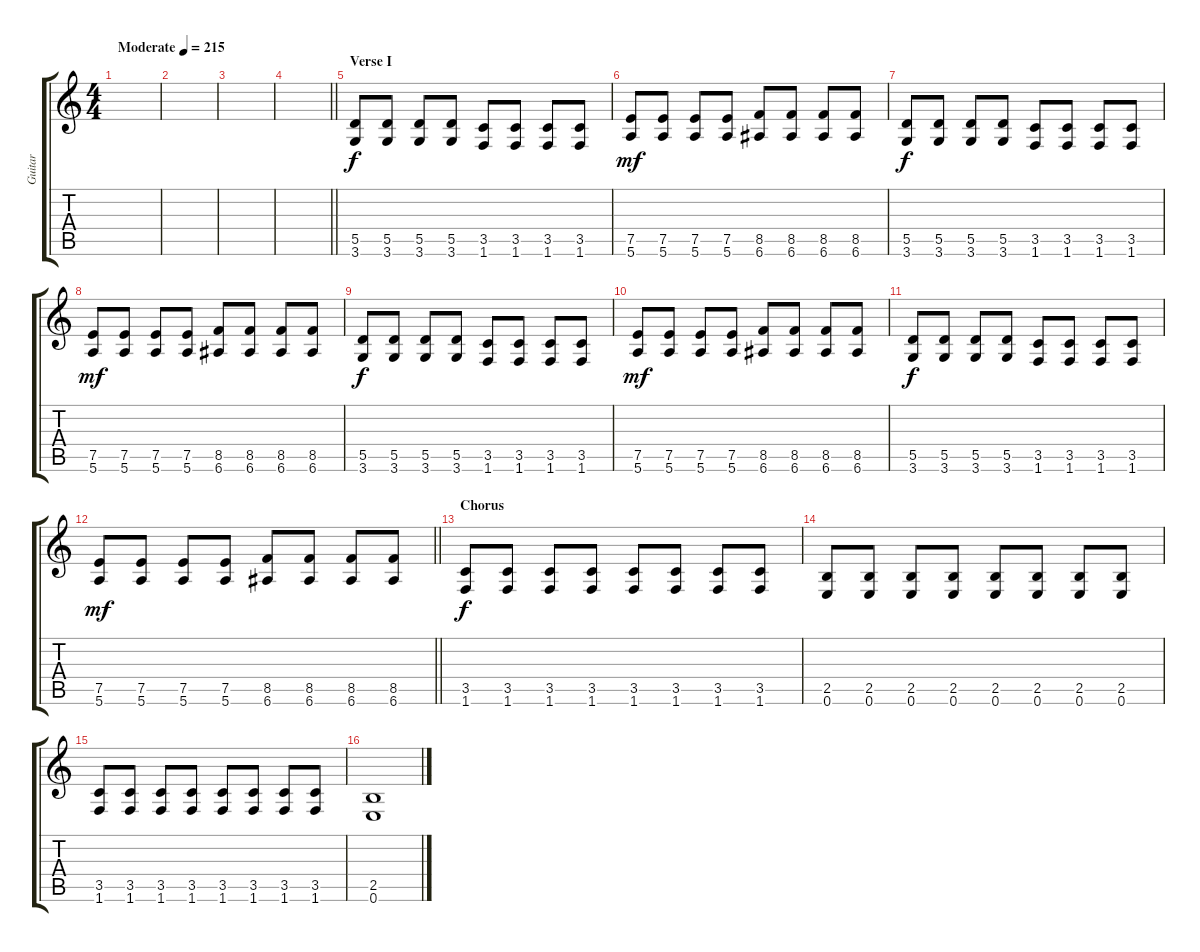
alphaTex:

\track ("Guitar" "Guitar") {instrument distortionguitar}
\staff {score tabs}
\tuning (E4 B3 G3 D3 A2 E2) {hide}
\ts (4 4)
\tempo (215 "Moderate")
\clef g2
\ks c
|
|
|
\barLineRight lightlight
|
\section ("" "Verse I")
(5.5 3.6).8 (5.5 3.6).8 (5.5 3.6).8 (5.5 3.6).8 (3.5 1.6).8 (3.5 1.6).8 (3.5 1.6).8 (3.5 1.6).8 |
(7.5 5.6).8{dy mf} (7.5 5.6).8 (7.5 5.6).8 (7.5 5.6).8 (8.5 6.6).8 (8.5 6.6).8 (8.5 6.6).8 (8.5 6.6).8 |
(5.5 3.6).8{dy f} (5.5 3.6).8 (5.5 3.6).8 (5.5 3.6).8 (3.5 1.6).8 (3.5 1.6).8 (3.5 1.6).8 (3.5 1.6).8 |
(7.5 5.6).8{dy mf} (7.5 5.6).8 (7.5 5.6).8 (7.5 5.6).8 (8.5 6.6).8 (8.5 6.6).8 (8.5 6.6).8 (8.5 6.6).8 |
(5.5 3.6).8{dy f} (5.5 3.6).8 (5.5 3.6).8 (5.5 3.6).8 (3.5 1.6).8 (3.5 1.6).8 (3.5 1.6).8 (3.5 1.6).8 |
(7.5 5.6).8{dy mf} (7.5 5.6).8 (7.5 5.6).8 (7.5 5.6).8 (8.5 6.6).8 (8.5 6.6).8 (8.5 6.6).8 (8.5 6.6).8 |
(5.5 3.6).8{dy f} (5.5 3.6).8 (5.5 3.6).8 (5.5 3.6).8 (3.5 1.6).8 (3.5 1.6).8 (3.5 1.6).8 (3.5 1.6).8 |
\barLineRight lightlight
(7.5 5.6).8{dy mf} (7.5 5.6).8 (7.5 5.6).8 (7.5 5.6).8 (8.5 6.6).8 (8.5 6.6).8 (8.5 6.6).8 (8.5 6.6).8 |
\section ("" "Chorus")
(3.5 1.6).8{dy f} (3.5 1.6).8 (3.5 1.6).8 (3.5 1.6).8 (3.5 1.6).8 (3.5 1.6).8 (3.5 1.6).8 (3.5 1.6).8 |
(2.5 0.6).8 (2.5 0.6).8 (2.5 0.6).8 (2.5 0.6).8 (2.5 0.6).8 (2.5 0.6).8 (2.5 0.6).8 (2.5 0.6).8 |
(3.5 1.6).8 (3.5 1.6).8 (3.5 1.6).8 (3.5 1.6).8 (3.5 1.6).8 (3.5 1.6).8 (3.5 1.6).8 (3.5 1.6).8 |
(2.5 0.6).1
